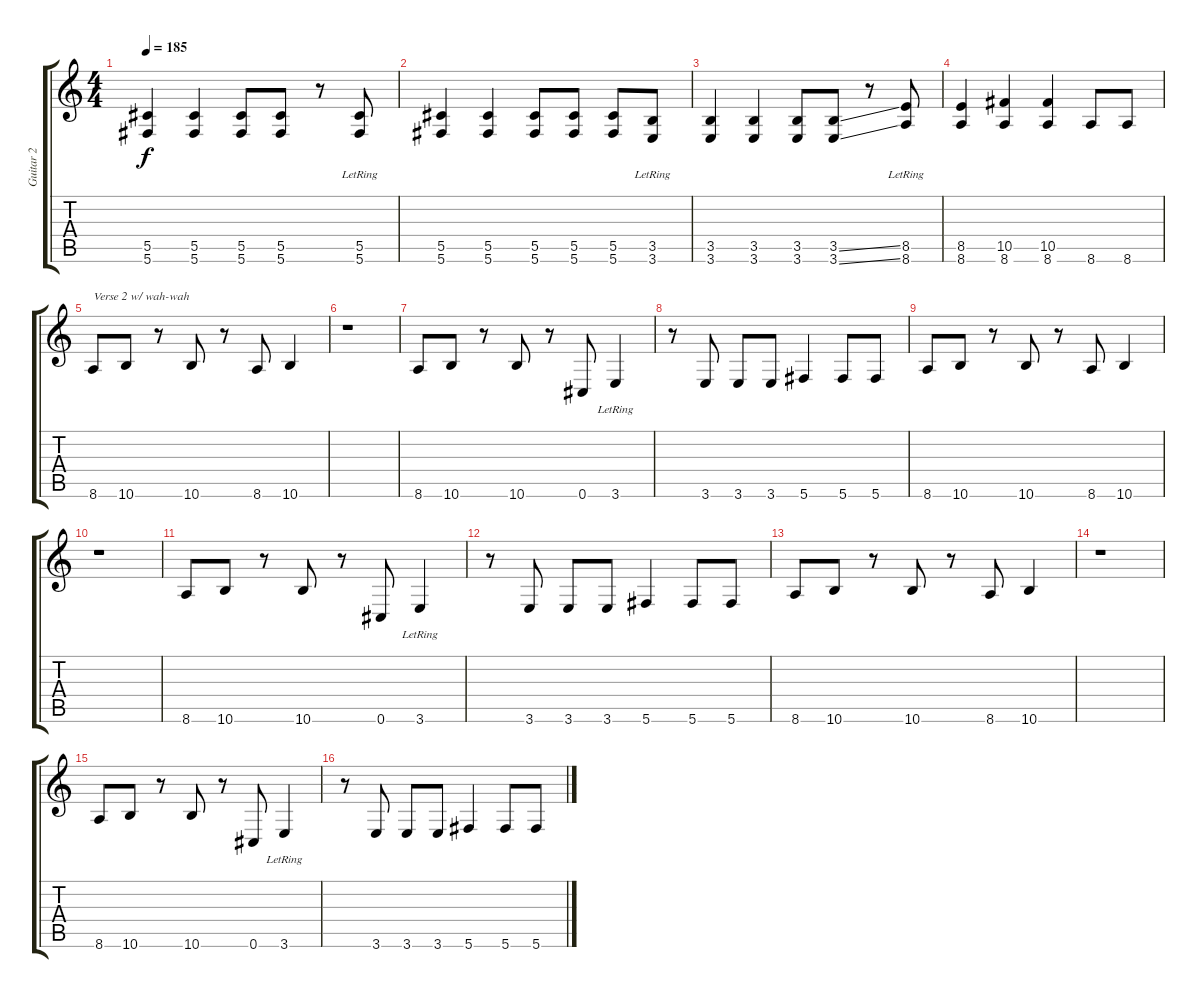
\track ("Guitar 2 " "Guitar 2 ") {instrument acousticguitarsteel}
\staff {score tabs}
\tuning (Eb4 Bb3 Gb3 Db3 Ab2 Db2) {hide}
\ts (4 4)
\tempo 185
\clef g2
\ks c
(5.5 5.6).4{dy f} (5.5 5.6).4 (5.5 5.6).8 (5.5 5.6).8 r.8 (5.5{lr} 5.6{lr}).8 |
(5.5 5.6).4 (5.5 5.6).4 (5.5 5.6).8 (5.5 5.6).8 (5.5 5.6).8 (3.5{lr} 3.6{lr}).8 |
(3.5 3.6).4 (3.5 3.6).4 (3.5 3.6).8 (3.5{ss} 3.6{ss}).8 r.8 (8.5{lr} 8.6{lr}).8 |
(8.5 8.6).4 (10.5 8.6).4 (10.5 8.6).4 8.6.8 8.6.8 |
8.6.8{txt "Verse 2 w/ wah-wah"} 10.6.8 r.8 10.6.8 r.8 8.6.8 10.6.4 |
r.1 |
8.6.8 10.6.8 r.8 10.6.8 r.8 0.6.8 3.6{lr}.4 |
r.8 3.6.8 3.6.8 3.6.8 5.6.4 5.6.8 5.6.8 |
8.6.8 10.6.8 r.8 10.6.8 r.8 8.6.8 10.6.4 |
r.1 |
8.6.8 10.6.8 r.8 10.6.8 r.8 0.6.8 3.6{lr}.4 |
r.8 3.6.8 3.6.8 3.6.8 5.6.4 5.6.8 5.6.8 |
8.6.8 10.6.8 r.8 10.6.8 r.8 8.6.8 10.6.4 |
r.1 |
8.6.8 10.6.8 r.8 10.6.8 r.8 0.6.8 3.6{lr}.4 |
r.8 3.6.8 3.6.8 3.6.8 5.6.4 5.6.8 5.6.8
